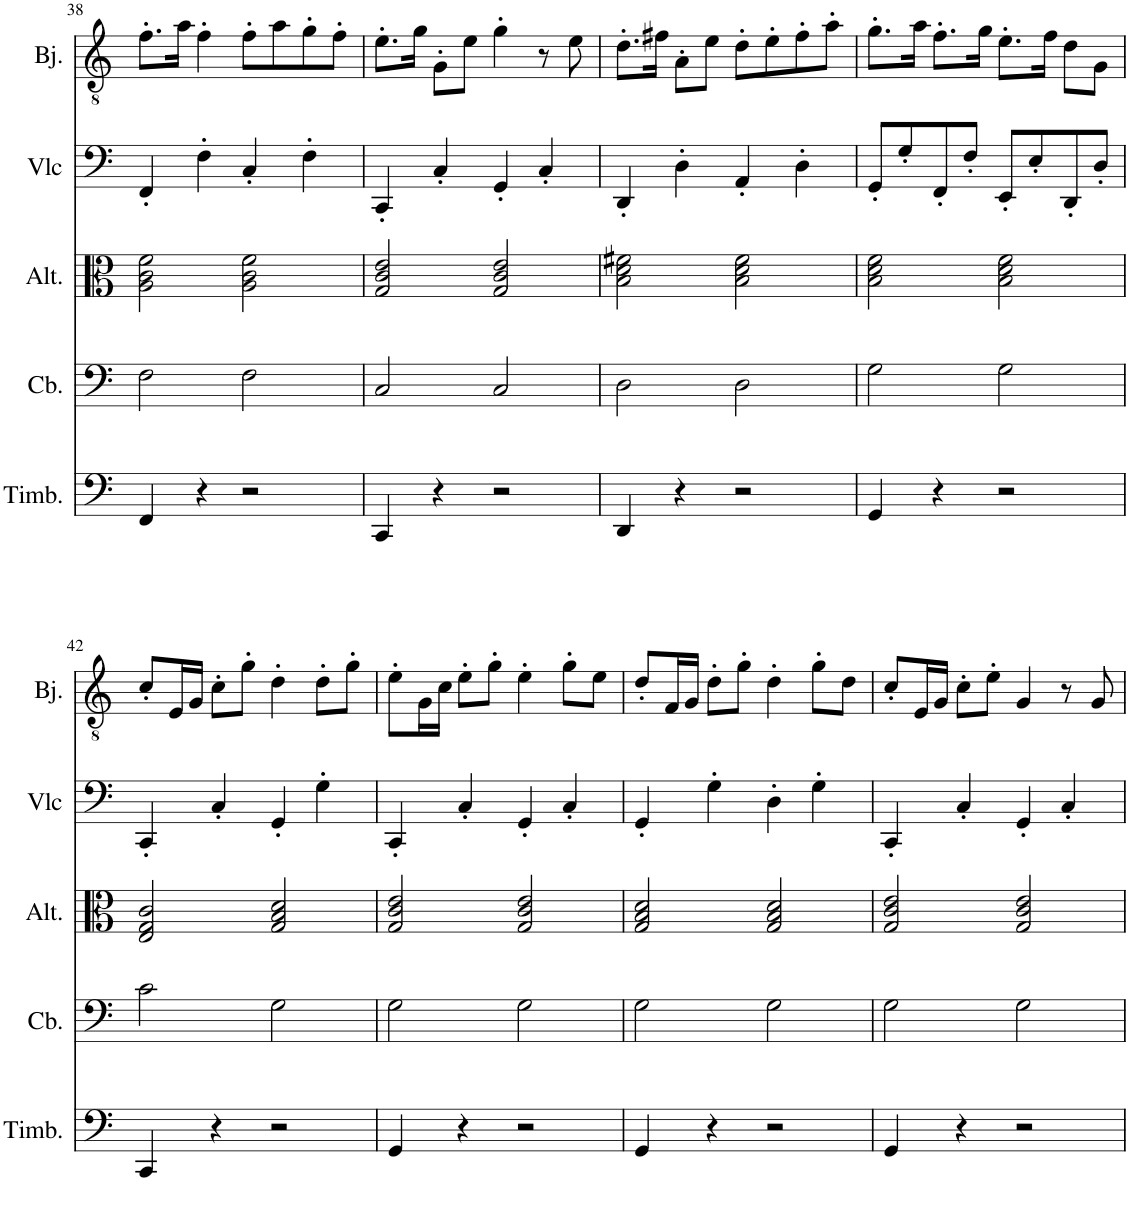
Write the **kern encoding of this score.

**kern	**kern	**kern	**kern	**kern
*part5	*part4	*part3	*part2	*part1
*staff5	*staff4	*staff3	*staff2	*staff1
*I"Timbales	*I"Contrebasse	*I"Altos	*I"Violoncelle	*I"Banjo
*I'Timb.	*I'Cb.	*I'Alt.	*I'Vlc	*I'Bj.
!!LO:PB:g=z
*clefF4	*clefF4	*clefC3	*clefF4	*clefGv2
*	*Trd7c12	*	*	*Trd7c12
*k[]	*k[]	*k[]	*k[]	*k[]
*M4/4	*M4/4	*M4/4	*M4/4	*M4/4
=38	=38	=38	=38	=38
4FF/	2F\	2A\ 2c\ 2f\	4FF'/	8.f'\L
.	.	.	.	16a\Jk
4r	.	.	4F'\	4f'\
2r	2F\	2A\ 2c\ 2f\	4C'/	8f'\L
.	.	.	.	8a\
.	.	.	4F'\	8g'\
.	.	.	.	8f'\J
=39	=39	=39	=39	=39
4CC/	2C/	2G/ 2c/ 2e/	4CC'/	8.e'\L
.	.	.	.	16g\Jk
4r	.	.	4C'/	8G'\L
.	.	.	.	8e\J
2r	2C/	2G/ 2c/ 2e/	4GG'/	4g'\
.	.	.	4C'/	8r
.	.	.	.	8e\
=40	=40	=40	=40	=40
4DD/	2D\	2B\ 2d\ 2f#X\	4DD'/	8.d'\L
.	.	.	.	16f#X\Jk
4r	.	.	4D'\	8A'\L
.	.	.	.	8e\J
2r	2D\	2B\ 2d\ 2f#\	4AA'/	8d'\L
.	.	.	.	8e'\
.	.	.	4D'\	8f#'\
.	.	.	.	8a'\J
=41	=41	=41	=41	=41
4GG/	2G\	2B\ 2d\ 2f\	8GG'/L	8.g'\L
.	.	.	8G'/	.
.	.	.	.	16a\Jk
4r	.	.	8FF'/	8.f'\L
.	.	.	8F'/J	.
.	.	.	.	16g\Jk
2r	2G\	2B\ 2d\ 2f\	8EE'/L	8.e'\L
.	.	.	8E'/	.
.	.	.	.	16f\Jk
.	.	.	8DD'/	8d\L
.	.	.	8D'/J	8G\J
!!LO:LB:g=z
=42	=42	=42	=42	=42
4CC/	2c\	2E/ 2G/ 2c/	4CC'/	8c'/L
.	.	.	.	16E/L
.	.	.	.	16G/JJ
4r	.	.	4C'/	8c'\L
.	.	.	.	8g'\J
2r	2G\	2G/ 2B/ 2d/	4GG'/	4d'\
.	.	.	4G'\	8d'\L
.	.	.	.	8g'\J
=43	=43	=43	=43	=43
4GG/	2G\	2G/ 2c/ 2e/	4CC'/	8e'\L
.	.	.	.	16G\L
.	.	.	.	16c\JJ
4r	.	.	4C'/	8e'\L
.	.	.	.	8g'\J
2r	2G\	2G/ 2c/ 2e/	4GG'/	4e'\
.	.	.	4C'/	8g'\L
.	.	.	.	8e\J
=44	=44	=44	=44	=44
4GG/	2G\	2G/ 2B/ 2d/	4GG'/	8d'/L
.	.	.	.	16F/L
.	.	.	.	16G/JJ
4r	.	.	4G'\	8d'\L
.	.	.	.	8g'\J
2r	2G\	2G/ 2B/ 2d/	4D'\	4d'\
.	.	.	4G'\	8g'\L
.	.	.	.	8d\J
=45	=45	=45	=45	=45
4GG/	2G\	2G/ 2c/ 2e/	4CC'/	8c'/L
.	.	.	.	16E/L
.	.	.	.	16G/JJ
4r	.	.	4C'/	8c'\L
.	.	.	.	8e'\J
2r	2G\	2G/ 2c/ 2e/	4GG'/	4G/
.	.	.	4C'/	8r
.	.	.	.	8G/
=	=	=	=	=
*-	*-	*-	*-	*-
